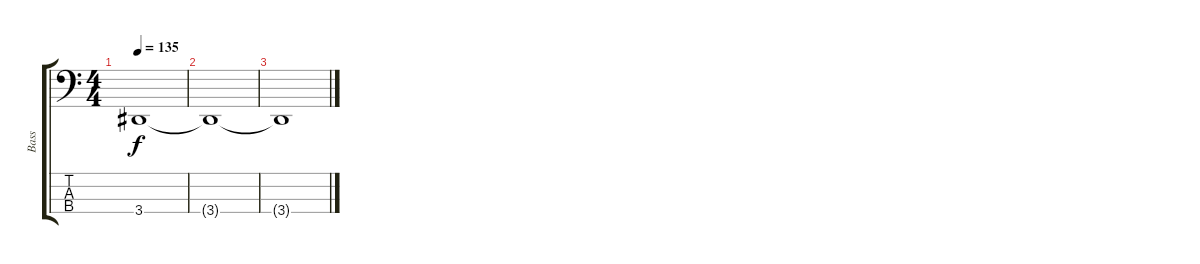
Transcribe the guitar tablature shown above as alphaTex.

\track ("Bass" "Bass") {instrument electricbasspick}
\staff {score tabs}
\tuning (F2 C2 G1 C1) {hide}
\ts (4 4)
\tempo 135
\clef f4
\ks c
3.4{t}.1{dy f volume 0} |
3.4{t}.1 |
3.4{t}.1
